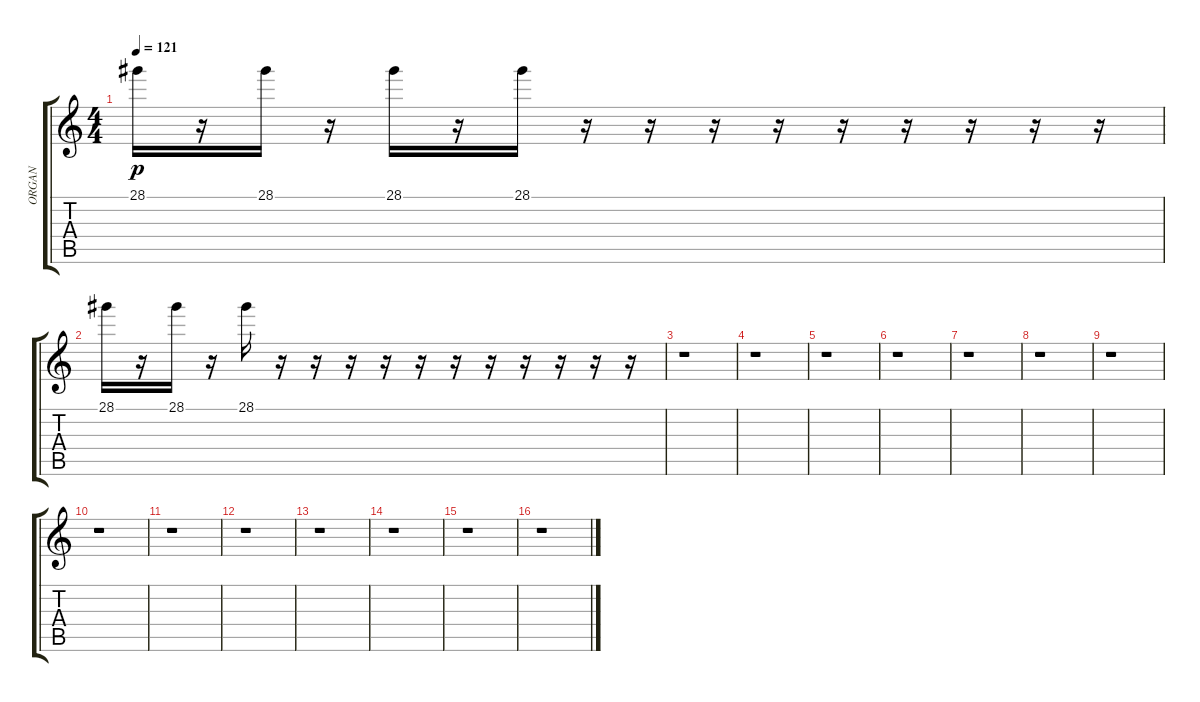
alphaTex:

\track ("ORGAN" "ORGAN") {instrument churchorgan}
\staff {score tabs}
\tuning (E4 B3 G3 D3 A2 E2) {hide}
\ts (4 4)
\tempo 121
\clef g2
\ks c
28.1.16{dy p} r.16 28.1.16 r.16 28.1.16 r.16 28.1.16 r.16 r.16 r.16 r.16 r.16 r.16 r.16 r.16 r.16 |
28.1.16 r.16 28.1.16 r.16 28.1.16 r.16 r.16 r.16 r.16 r.16 r.16 r.16 r.16 r.16 r.16 r.16 |
r.1 |
r.1 |
r.1 |
r.1 |
r.1 |
r.1 |
r.1 |
r.1 |
r.1 |
r.1 |
r.1 |
r.1 |
r.1 |
r.1
